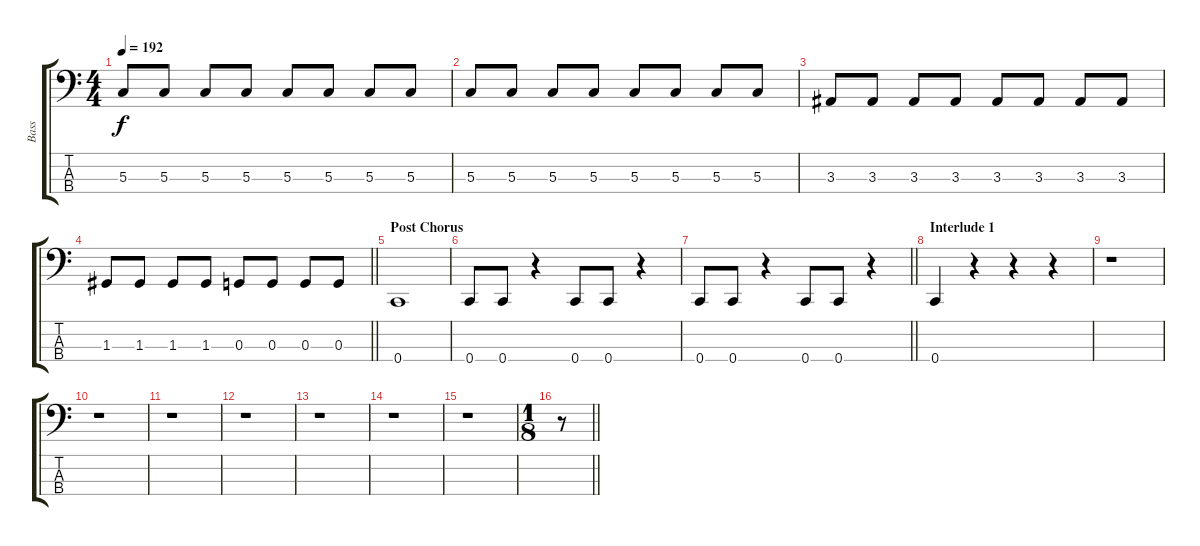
\track ("Bass" "Bass") {instrument electricbassfinger}
\staff {score tabs}
\tuning (F2 C2 G1 C1) {hide}
\ts (4 4)
\tempo 192
\clef f4
\ks c
5.3.8{dy f} 5.3.8 5.3.8 5.3.8 5.3.8 5.3.8 5.3.8 5.3.8 |
5.3.8 5.3.8 5.3.8 5.3.8 5.3.8 5.3.8 5.3.8 5.3.8 |
3.3.8 3.3.8 3.3.8 3.3.8 3.3.8 3.3.8 3.3.8 3.3.8 |
\barLineRight lightlight
1.3.8 1.3.8 1.3.8 1.3.8 0.3.8 0.3.8 0.3.8 0.3.8 |
\section ("" "Post Chorus")
0.4.1 |
0.4.8 0.4.8 r.4 0.4.8 0.4.8 r.4 |
\barLineRight lightlight
0.4.8 0.4.8 r.4 0.4.8 0.4.8 r.4 |
\section ("" "Interlude 1")
0.4.4 r.4 r.4 r.4 |
r.1 |
r.1 |
r.1 |
r.1 |
r.1 |
r.1 |
r.1 |
\ts (1 8)
\barLineRight lightlight
r.8
